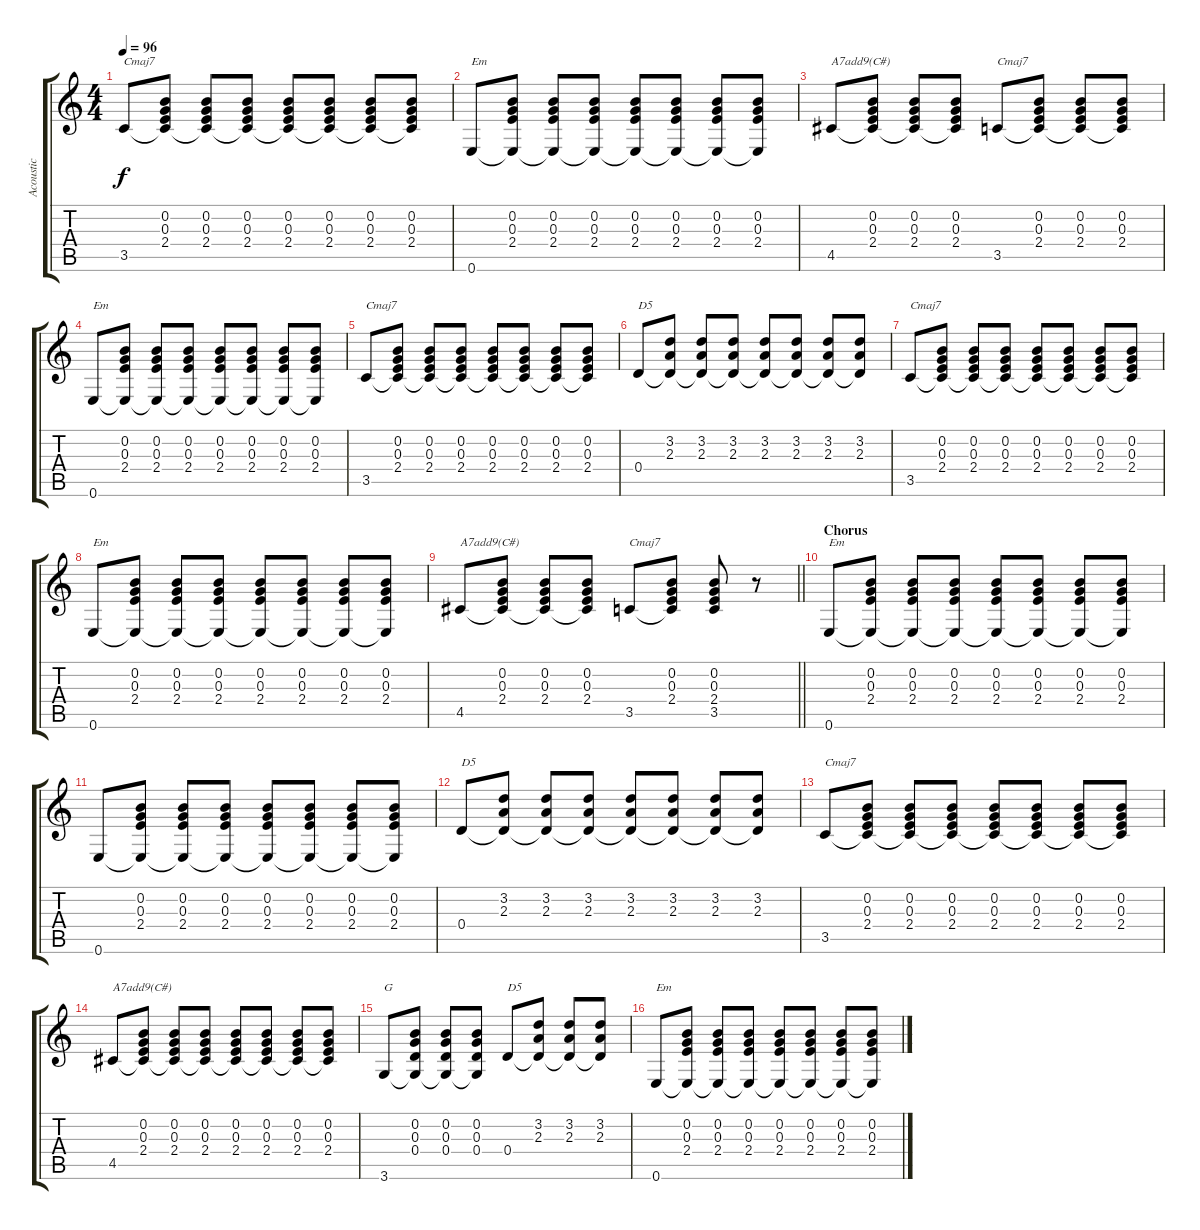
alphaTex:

\track ("Acoustic" "Acoustic") {instrument acousticguitarsteel}
\staff {score tabs}
\tuning (E4 B3 G3 D3 A2 E2) {hide}
\ts (4 4)
\tempo 96
\clef g2
\ks c
3.5.8{txt "Cmaj7" dy f} (0.2 0.3 2.4 3.5{t}).8 (0.2 0.3 2.4 3.5{t}).8 (0.2 0.3 2.4 3.5{t}).8 (0.2 0.3 2.4 3.5{t}).8 (0.2 0.3 2.4 3.5{t}).8 (0.2 0.3 2.4 3.5{t}).8 (0.2 0.3 2.4 3.5{t}).8 |
0.6.8{txt "Em"} (0.2 0.3 2.4 0.6{t}).8 (0.2 0.3 2.4 0.6{t}).8 (0.2 0.3 2.4 0.6{t}).8 (0.2 0.3 2.4 0.6{t}).8 (0.2 0.3 2.4 0.6{t}).8 (0.2 0.3 2.4 0.6{t}).8 (0.2 0.3 2.4 0.6{t}).8 |
4.5.8{txt "A7add9(C#)"} (0.2 0.3 2.4 4.5{t}).8 (0.2 0.3 2.4 4.5{t}).8 (0.2 0.3 2.4 4.5{t}).8 3.5.8{txt "Cmaj7"} (0.2 0.3 2.4 3.5{t}).8 (0.2 0.3 2.4 3.5{t}).8 (0.2 0.3 2.4 3.5{t}).8 |
0.6.8{txt "Em"} (0.2 0.3 2.4 0.6{t}).8 (0.2 0.3 2.4 0.6{t}).8 (0.2 0.3 2.4 0.6{t}).8 (0.2 0.3 2.4 0.6{t}).8 (0.2 0.3 2.4 0.6{t}).8 (0.2 0.3 2.4 0.6{t}).8 (0.2 0.3 2.4 0.6{t}).8 |
3.5.8{txt "Cmaj7"} (0.2 0.3 2.4 3.5{t}).8 (0.2 0.3 2.4 3.5{t}).8 (0.2 0.3 2.4 3.5{t}).8 (0.2 0.3 2.4 3.5{t}).8 (0.2 0.3 2.4 3.5{t}).8 (0.2 0.3 2.4 3.5{t}).8 (0.2 0.3 2.4 3.5{t}).8 |
0.4.8{txt "D5"} (3.2 2.3 0.4{t}).8 (3.2 2.3 0.4{t}).8 (3.2 2.3 0.4{t}).8 (3.2 2.3 0.4{t}).8 (3.2 2.3 0.4{t}).8 (3.2 2.3 0.4{t}).8 (3.2 2.3 0.4{t}).8 |
3.5.8{txt "Cmaj7"} (0.2 0.3 2.4 3.5{t}).8 (0.2 0.3 2.4 3.5{t}).8 (0.2 0.3 2.4 3.5{t}).8 (0.2 0.3 2.4 3.5{t}).8 (0.2 0.3 2.4 3.5{t}).8 (0.2 0.3 2.4 3.5{t}).8 (0.2 0.3 2.4 3.5{t}).8 |
0.6.8{txt "Em"} (0.2 0.3 2.4 0.6{t}).8 (0.2 0.3 2.4 0.6{t}).8 (0.2 0.3 2.4 0.6{t}).8 (0.2 0.3 2.4 0.6{t}).8 (0.2 0.3 2.4 0.6{t}).8 (0.2 0.3 2.4 0.6{t}).8 (0.2 0.3 2.4 0.6{t}).8 |
\barLineRight lightlight
4.5.8{txt "A7add9(C#)"} (0.2 0.3 2.4 4.5{t}).8 (0.2 0.3 2.4 4.5{t}).8 (0.2 0.3 2.4 4.5{t}).8 3.5.8{txt "Cmaj7"} (0.2 0.3 2.4 3.5{t}).8 (0.2 0.3 2.4 3.5).8 r.8 |
\section ("" "Chorus")
0.6.8{txt "Em"} (0.2 0.3 2.4 0.6{t}).8 (0.2 0.3 2.4 0.6{t}).8 (0.2 0.3 2.4 0.6{t}).8 (0.2 0.3 2.4 0.6{t}).8 (0.2 0.3 2.4 0.6{t}).8 (0.2 0.3 2.4 0.6{t}).8 (0.2 0.3 2.4 0.6{t}).8 |
0.6.8 (0.2 0.3 2.4 0.6{t}).8 (0.2 0.3 2.4 0.6{t}).8 (0.2 0.3 2.4 0.6{t}).8 (0.2 0.3 2.4 0.6{t}).8 (0.2 0.3 2.4 0.6{t}).8 (0.2 0.3 2.4 0.6{t}).8 (0.2 0.3 2.4 0.6{t}).8 |
0.4.8{txt "D5"} (3.2 2.3 0.4{t}).8 (3.2 2.3 0.4{t}).8 (3.2 2.3 0.4{t}).8 (3.2 2.3 0.4{t}).8 (3.2 2.3 0.4{t}).8 (3.2 2.3 0.4{t}).8 (3.2 2.3 0.4{t}).8 |
3.5.8{txt "Cmaj7"} (0.2 0.3 2.4 3.5{t}).8 (0.2 0.3 2.4 3.5{t}).8 (0.2 0.3 2.4 3.5{t}).8 (0.2 0.3 2.4 3.5{t}).8 (0.2 0.3 2.4 3.5{t}).8 (0.2 0.3 2.4 3.5{t}).8 (0.2 0.3 2.4 3.5{t}).8 |
4.5.8{txt "A7add9(C#)"} (0.2 0.3 2.4 4.5{t}).8 (0.2 0.3 2.4 4.5{t}).8 (0.2 0.3 2.4 4.5{t}).8 (0.2 0.3 2.4 4.5{t}).8 (0.2 0.3 2.4 4.5{t}).8 (0.2 0.3 2.4 4.5{t}).8 (0.2 0.3 2.4 4.5{t}).8 |
3.6.8{txt "G"} (0.2 0.3 0.4 3.6{t}).8 (0.2 0.3 0.4 3.6{t}).8 (0.2 0.3 0.4 3.6{t}).8 0.4.8{txt "D5"} (3.2 2.3 0.4{t}).8 (3.2 2.3 0.4{t}).8 (3.2 2.3 0.4{t}).8 |
0.6.8{txt "Em"} (0.2 0.3 2.4 0.6{t}).8 (0.2 0.3 2.4 0.6{t}).8 (0.2 0.3 2.4 0.6{t}).8 (0.2 0.3 2.4 0.6{t}).8 (0.2 0.3 2.4 0.6{t}).8 (0.2 0.3 2.4 0.6{t}).8 (0.2 0.3 2.4 0.6{t}).8
